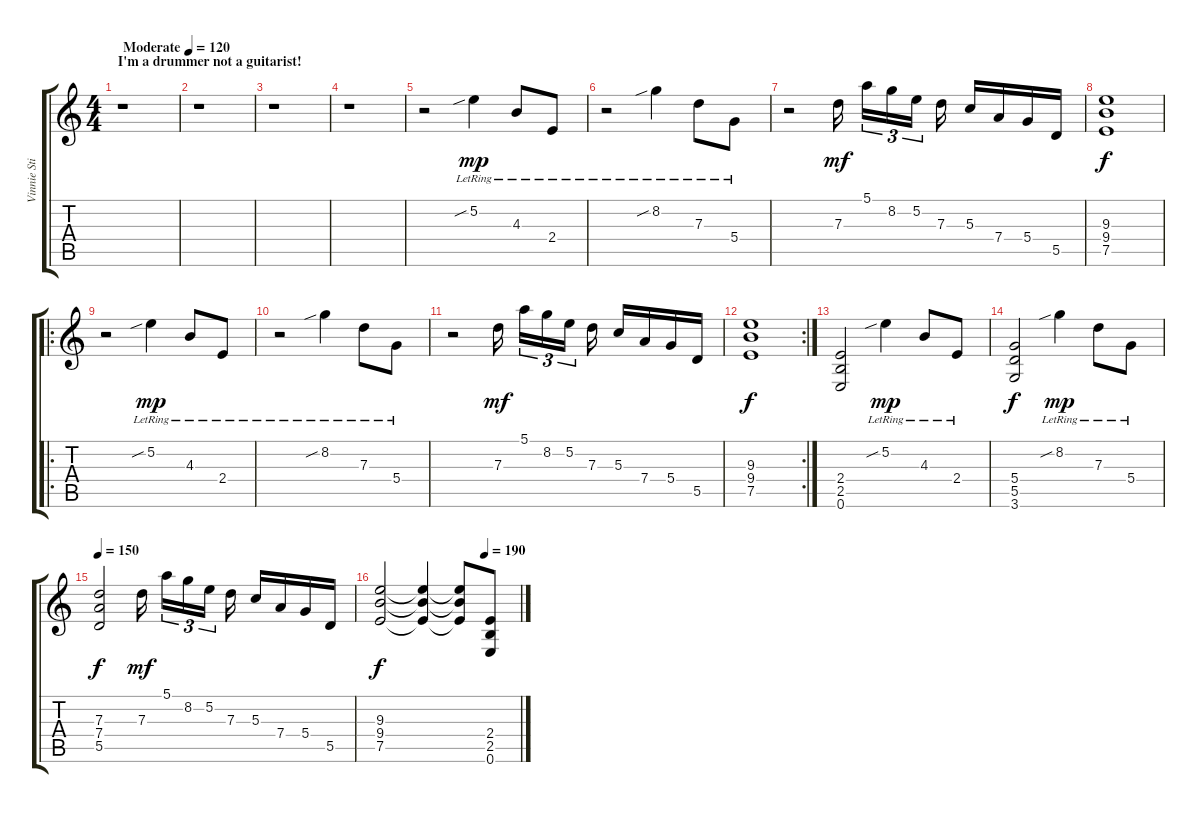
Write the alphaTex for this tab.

\track ("Vinnie Stigma" "Vinnie Sti") {instrument distortionguitar}
\staff {score tabs}
\tuning (E4 B3 G3 D3 A2 E2) {hide}
\ts (4 4)
\section ("" "I'm a drummer not a guitarist!")
\tempo (120 "Moderate")
\clef g2
\ks c
r.1{dy mp instrument distortionguitar} |
r.1 |
r.1 |
r.1 |
r.2{volume 8} 5.2{sib lr}.4 4.3{lr}.8 2.4{lr}.8 |
r.2 8.2{sib lr}.4 7.3{lr}.8 5.4{lr}.8 |
r.2 7.3.16{dy mf beam splitsecondary} 5.1.16{tu (3 2)} 8.2.16{tu (3 2)} 5.2.16{tu (3 2) beam splitsecondary} 7.3.16 5.3.16 7.4.16 5.4.16 5.5.16 |
(9.3 9.4 7.5).1{dy f} |
\ro
r.2 5.2{sib lr}.4{dy mp} 4.3{lr}.8 2.4{lr}.8 |
r.2 8.2{sib lr}.4 7.3{lr}.8 5.4{lr}.8 |
r.2 7.3.16{dy mf beam splitsecondary} 5.1.16{tu (3 2)} 8.2.16{tu (3 2)} 5.2.16{tu (3 2) beam splitsecondary} 7.3.16 5.3.16 7.4.16 5.4.16 5.5.16 |
\rc 2
(9.3 9.4 7.5).1{dy f} |
(2.4 2.5 0.6).2{volume 12} 5.2{sib lr}.4{dy mp volume 6} 4.3{lr}.8 2.4{lr}.8 |
(5.4 5.5 3.6).2{dy f volume 12} 8.2{sib lr}.4{dy mp volume 6} 7.3{lr}.8 5.4{lr}.8 |
\tempo 150
(7.3 7.4 5.5).2{dy f volume 12} 7.3.16{dy mf volume 6 beam splitsecondary} 5.1.16{tu (3 2)} 8.2.16{tu (3 2)} 5.2.16{tu (3 2) beam splitsecondary} 7.3.16 5.3.16 7.4.16 5.4.16 5.5.16 |
\tempo (190 0.75)
(9.3 9.4 7.5).2{dy f volume 12} (9.3{t} 9.4{t} 7.5{t}).4 (9.3{t} 9.4{t} 7.5{t}).8 (2.4 2.5 0.6).8
